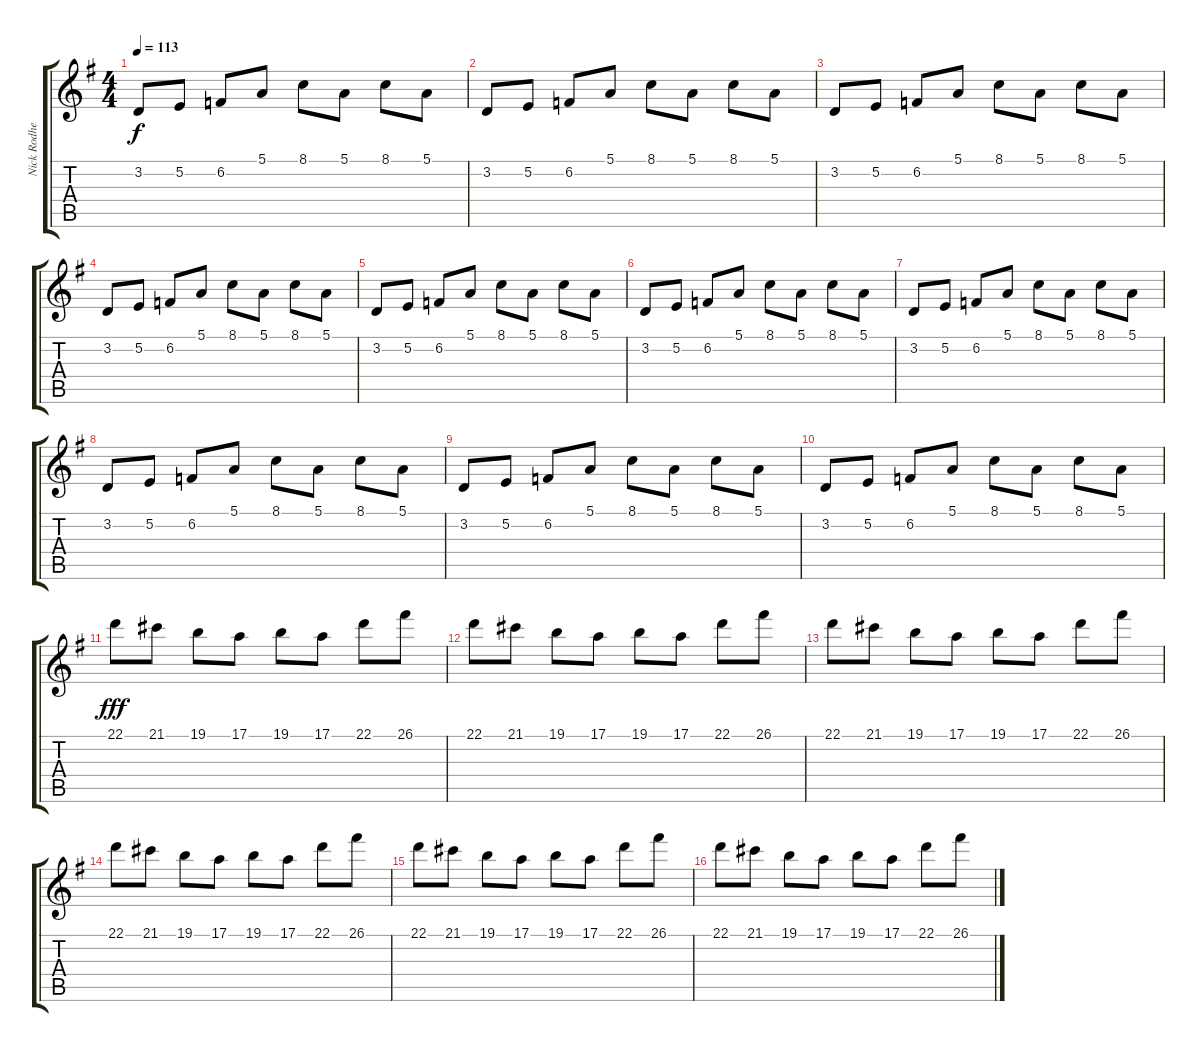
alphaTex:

\track ("Nick Rodhes" "Nick Rodhe") {instrument lead8bassandlead}
\staff {score tabs}
\tuning (E4 B3 G3 D3 A2 E2) {hide}
\ts (4 4)
\tempo 113
\clef g2
\ks g
3.2.8{dy f} 5.2.8 6.2.8 5.1.8 8.1.8 5.1.8 8.1.8 5.1.8 |
3.2.8 5.2.8 6.2.8 5.1.8 8.1.8 5.1.8 8.1.8 5.1.8 |
3.2.8 5.2.8 6.2.8 5.1.8 8.1.8 5.1.8 8.1.8 5.1.8 |
3.2.8 5.2.8 6.2.8 5.1.8 8.1.8 5.1.8 8.1.8 5.1.8 |
3.2.8 5.2.8 6.2.8 5.1.8 8.1.8 5.1.8 8.1.8 5.1.8 |
3.2.8 5.2.8 6.2.8 5.1.8 8.1.8 5.1.8 8.1.8 5.1.8 |
3.2.8 5.2.8 6.2.8 5.1.8 8.1.8 5.1.8 8.1.8 5.1.8 |
3.2.8 5.2.8 6.2.8 5.1.8 8.1.8 5.1.8 8.1.8 5.1.8 |
3.2.8 5.2.8 6.2.8 5.1.8 8.1.8 5.1.8 8.1.8 5.1.8 |
3.2.8 5.2.8 6.2.8 5.1.8 8.1.8 5.1.8 8.1.8 5.1.8 |
22.1.8{dy fff} 21.1.8 19.1.8 17.1.8 19.1.8 17.1.8 22.1.8 26.1.8 |
22.1.8 21.1.8 19.1.8 17.1.8 19.1.8 17.1.8 22.1.8 26.1.8 |
22.1.8 21.1.8 19.1.8 17.1.8 19.1.8 17.1.8 22.1.8 26.1.8 |
22.1.8 21.1.8 19.1.8 17.1.8 19.1.8 17.1.8 22.1.8 26.1.8 |
22.1.8 21.1.8 19.1.8 17.1.8 19.1.8 17.1.8 22.1.8 26.1.8 |
22.1.8 21.1.8 19.1.8 17.1.8 19.1.8 17.1.8 22.1.8 26.1.8
